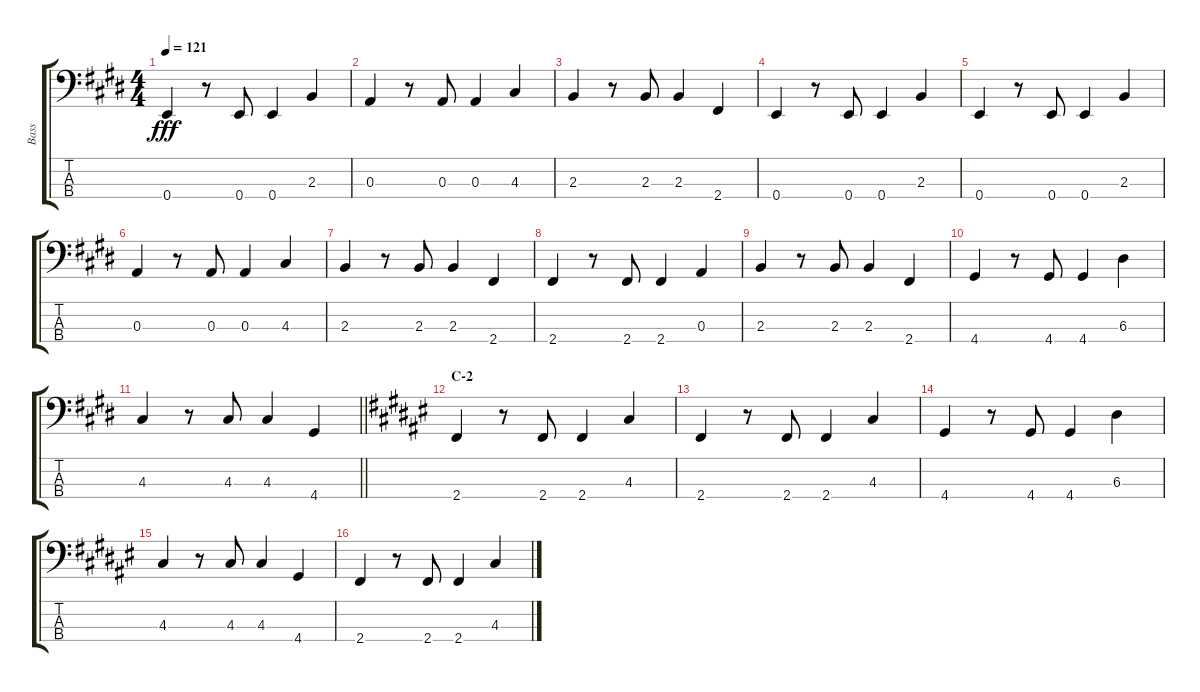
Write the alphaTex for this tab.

\track ("Bass" "Bass") {instrument electricbassfinger}
\staff {score tabs}
\tuning (G2 D2 A1 E1) {hide}
\ts (4 4)
\tempo 121
\clef f4
\ks e
0.4.4{dy fff} r.8 0.4.8 0.4.4 2.3.4 |
0.3.4 r.8 0.3.8 0.3.4 4.3.4 |
2.3.4 r.8 2.3.8 2.3.4 2.4.4 |
0.4.4 r.8 0.4.8 0.4.4 2.3.4 |
0.4.4 r.8 0.4.8 0.4.4 2.3.4 |
0.3.4 r.8 0.3.8 0.3.4 4.3.4 |
2.3.4 r.8 2.3.8 2.3.4 2.4.4 |
2.4.4 r.8 2.4.8 2.4.4 0.3.4 |
2.3.4 r.8 2.3.8 2.3.4 2.4.4 |
4.4.4 r.8 4.4.8 4.4.4 6.3.4 |
\barLineRight lightlight
4.3.4 r.8 4.3.8 4.3.4 4.4.4 |
\section ("" "C-2")
\ks f#
2.4.4 r.8 2.4.8 2.4.4 4.3.4 |
2.4.4 r.8 2.4.8 2.4.4 4.3.4 |
4.4.4 r.8 4.4.8 4.4.4 6.3.4 |
4.3.4 r.8 4.3.8 4.3.4 4.4.4 |
2.4.4 r.8 2.4.8 2.4.4 4.3.4
